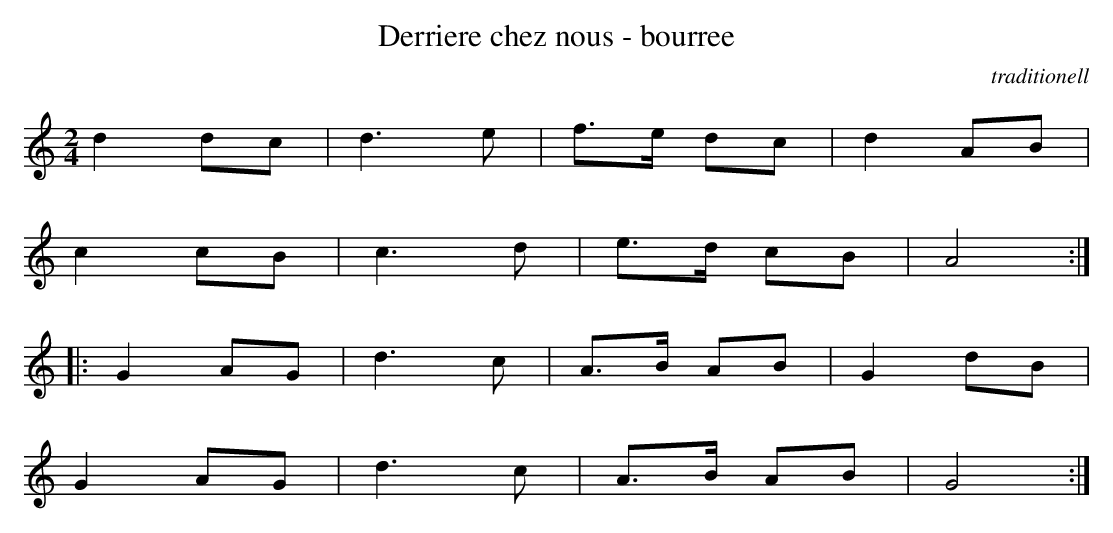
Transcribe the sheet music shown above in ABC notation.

X:1
T:Derriere chez nous - bourree
C:traditionell
M:2/4
L:1/8
K:Gmixo
d2 dc|d3e|f3/2e/2 dc|d2 AB|
c2 cB|c3d|e3/2d/2 cB|A4:|
|:G2 AG|d3c|A3/2B/2 AB|G2 dB|
G2 AG|d3c|A3/2B/2 AB|G4:|
